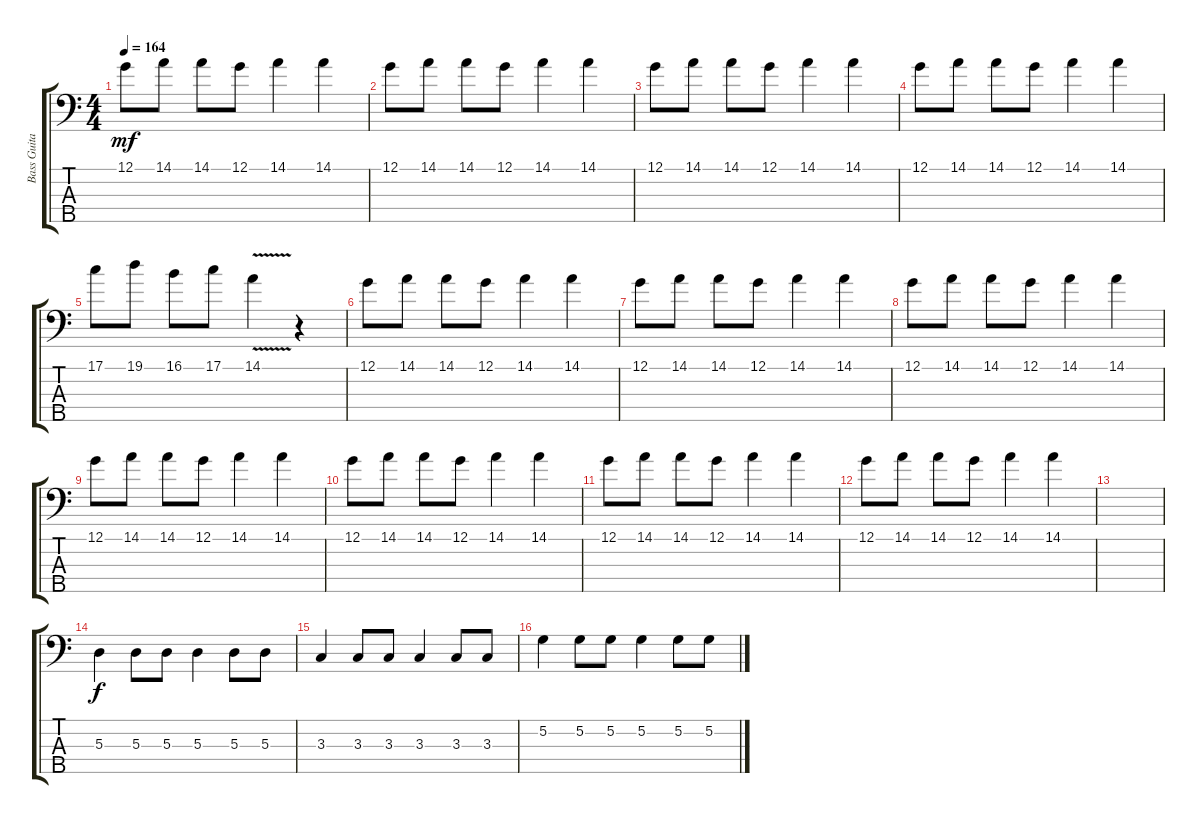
\track ("Bass Guitar" "Bass Guita") {instrument electricbassfinger}
\staff {score tabs}
\tuning (G2 D2 A1 E1 B0) {hide}
\ts (4 4)
\tempo 164
\clef f4
\ks c
12.1.8{dy mf} 14.1.8 14.1.8 12.1.8 14.1.4 14.1.4 |
12.1.8 14.1.8 14.1.8 12.1.8 14.1.4 14.1.4 |
12.1.8 14.1.8 14.1.8 12.1.8 14.1.4 14.1.4 |
12.1.8 14.1.8 14.1.8 12.1.8 14.1.4 14.1.4 |
17.1.8 19.1.8 16.1.8 17.1.8 14.1{v}.4 r.4 |
12.1.8 14.1.8 14.1.8 12.1.8 14.1.4 14.1.4 |
12.1.8 14.1.8 14.1.8 12.1.8 14.1.4 14.1.4 |
12.1.8 14.1.8 14.1.8 12.1.8 14.1.4 14.1.4 |
12.1.8 14.1.8 14.1.8 12.1.8 14.1.4 14.1.4 |
12.1.8 14.1.8 14.1.8 12.1.8 14.1.4 14.1.4 |
12.1.8 14.1.8 14.1.8 12.1.8 14.1.4 14.1.4 |
12.1.8 14.1.8 14.1.8 12.1.8 14.1.4 14.1.4 |
|
5.3.4{dy f} 5.3.8 5.3.8 5.3.4 5.3.8 5.3.8 |
3.3.4 3.3.8 3.3.8 3.3.4 3.3.8 3.3.8 |
5.2.4 5.2.8 5.2.8 5.2.4 5.2.8 5.2.8
